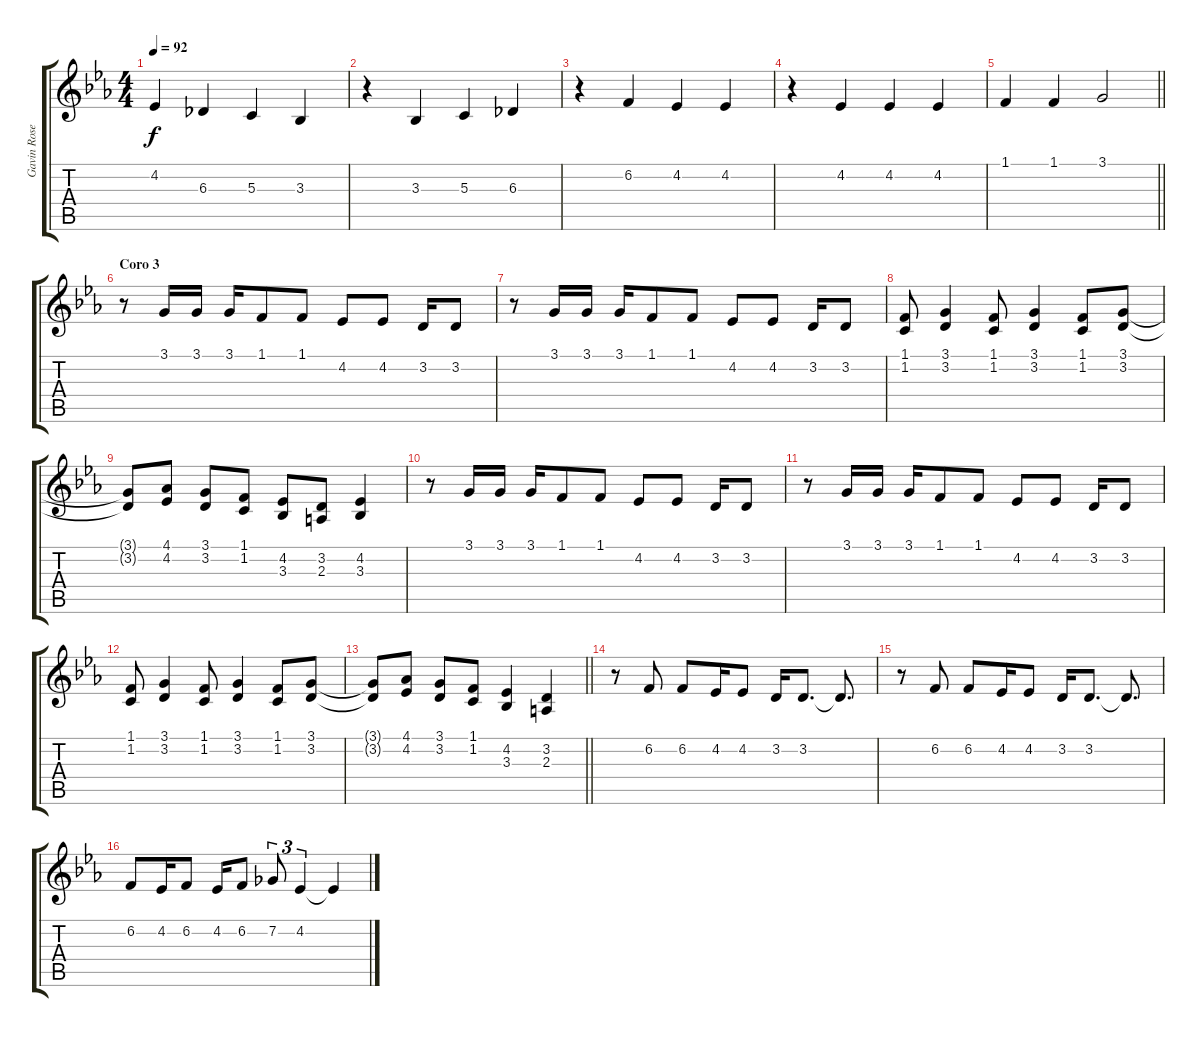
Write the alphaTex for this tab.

\track ("Gavin Rosedale" "Gavin Rose") {instrument baritonesax}
\staff {score tabs}
\tuning (E4 B3 G3 D3 A2 E2) {hide}
\ts (4 4)
\tempo 92
\clef g2
\ks cminor
4.2.4{dy f} 6.3.4 5.3.4 3.3.4 |
r.4 3.3.4 5.3.4 6.3.4 |
r.4 6.2.4 4.2.4 4.2.4 |
r.4 4.2.4 4.2.4 4.2.4 |
\barLineRight lightlight
1.1.4 1.1.4 3.1.2 |
\section ("" "Coro 3")
r.8 3.1.16 3.1.16 3.1.16 1.1.8 1.1.8 4.2.8 4.2.8 3.2.16 3.2.8 |
r.8 3.1.16 3.1.16 3.1.16 1.1.8 1.1.8 4.2.8 4.2.8 3.2.16 3.2.8 |
(1.1 1.2).8 (3.1 3.2).4 (1.1 1.2).8 (3.1 3.2).4 (1.1 1.2).8 (3.1 3.2).8 |
(3.1{t} 3.2{t}).8 (4.1 4.2).8 (3.1 3.2).8 (1.1 1.2).8 (4.2 3.3).8 (3.2 2.3).8 (4.2 3.3).4 |
r.8 3.1.16 3.1.16 3.1.16 1.1.8 1.1.8 4.2.8 4.2.8 3.2.16 3.2.8 |
r.8 3.1.16 3.1.16 3.1.16 1.1.8 1.1.8 4.2.8 4.2.8 3.2.16 3.2.8 |
(1.1 1.2).8 (3.1 3.2).4 (1.1 1.2).8 (3.1 3.2).4 (1.1 1.2).8 (3.1 3.2).8 |
\barLineRight lightlight
(3.1{t} 3.2{t}).8 (4.1 4.2).8 (3.1 3.2).8 (1.1 1.2).8 (4.2 3.3).4 (3.2 2.3).4 |
r.8 6.2.8 6.2.8 4.2.16 4.2.8 3.2.16 3.2.8{d} 3.2{t}.8{d} |
r.8 6.2.8 6.2.8 4.2.16 4.2.8 3.2.16 3.2.8{d} 3.2{t}.8{d} |
6.2.8 4.2.16 6.2.8 4.2.16 6.2.8 7.2.8{tu (3 2)} 4.2.4{tu (3 2)} 4.2{t}.4
